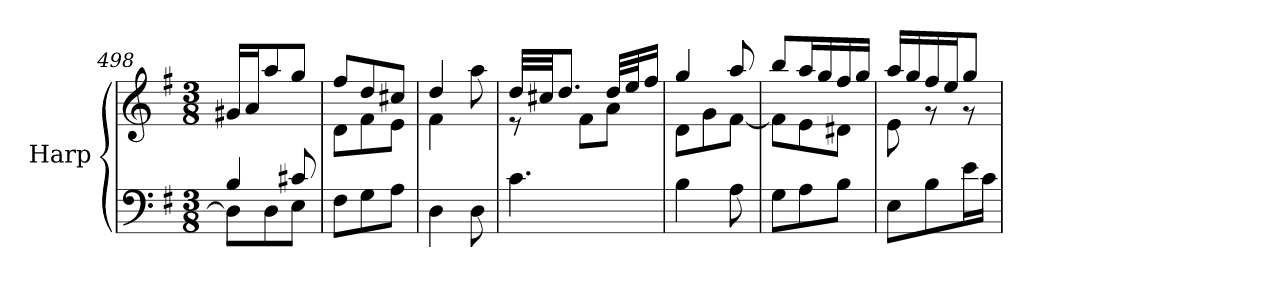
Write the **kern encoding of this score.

**kern	**kern
*part1	*part1
*staff2	*staff1
*I"Harp	*
*I'Hp	*
*clefF4	*clefG2
*k[f#]	*k[f#]
*M3/8	*M3/8
=498	=498
*^	*
4B/	8D\L]	16g#X/LL
.	.	16a/J
.	8D\	8aa/
8c#X/	8E\J	8gg/J
*v	*v	*
=499	=499
*	*^
8F#\L	8ff#/L	8d\L
8G\	8dd/	8f#\
8A\J	8cc#X/J	8e\J
!!LO:LB:g=z	!!
=500	=500	=500
4D\	4dd/	4f#\
8D\	8aa\	8ryy
=501	=501	=501
4.c\	32dd/LLL	8r
.	32cc#X/JJ	.
.	8.dd/J	.
.	.	8f#\L
.	32dd/LLL	8a\J
.	32ee/J	.
.	16ff#/JJ	.
=502	=502	=502
4B\	4gg/	8d\L
.	.	8g\
8A\	8aa/	[8f#\J
=503	=503	=503
8G\L	8bb/L	8f#\L]
8A\	16aa/L	8e\
.	16gg/	.
8B\J	16ff#/	8d#X\J
.	16gg/JJ	.
=504	=504	=504
8E\L	16aa/LL	8e\
.	16gg/	.
8B\	16ff#/	8rg
.	16ee/J	.
16e\L	8gg/J	8rg
16c\JJ	.	.
*	*v	*v
=	=
*-	*-
